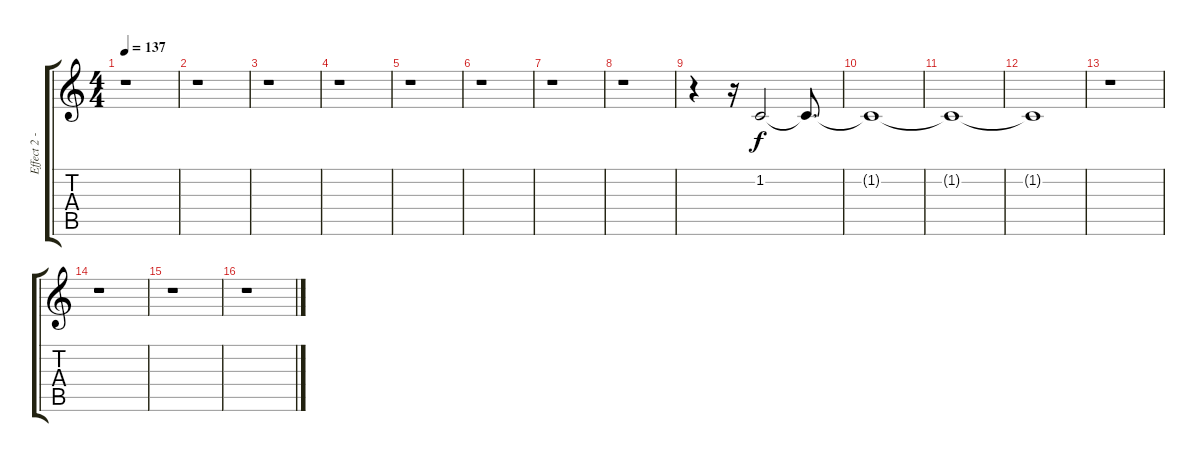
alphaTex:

\track ("Effect 2 - Reverse Cymbal (Keyboard)" "Effect 2 -") {instrument reversecymbal}
\staff {score tabs}
\tuning (E4 B3 G3 D3 A2 E2) {hide}
\ts (4 4)
\tempo 137
\clef g2
\ks c
r.1{dy f} |
r.1 |
r.1 |
r.1 |
r.1 |
r.1 |
r.1 |
r.1 |
r.4 r.16 1.2.2 1.2{t}.8{d} |
1.2{t}.1 |
1.2{t}.1 |
1.2{t}.1 |
r.1 |
r.1 |
r.1 |
r.1
